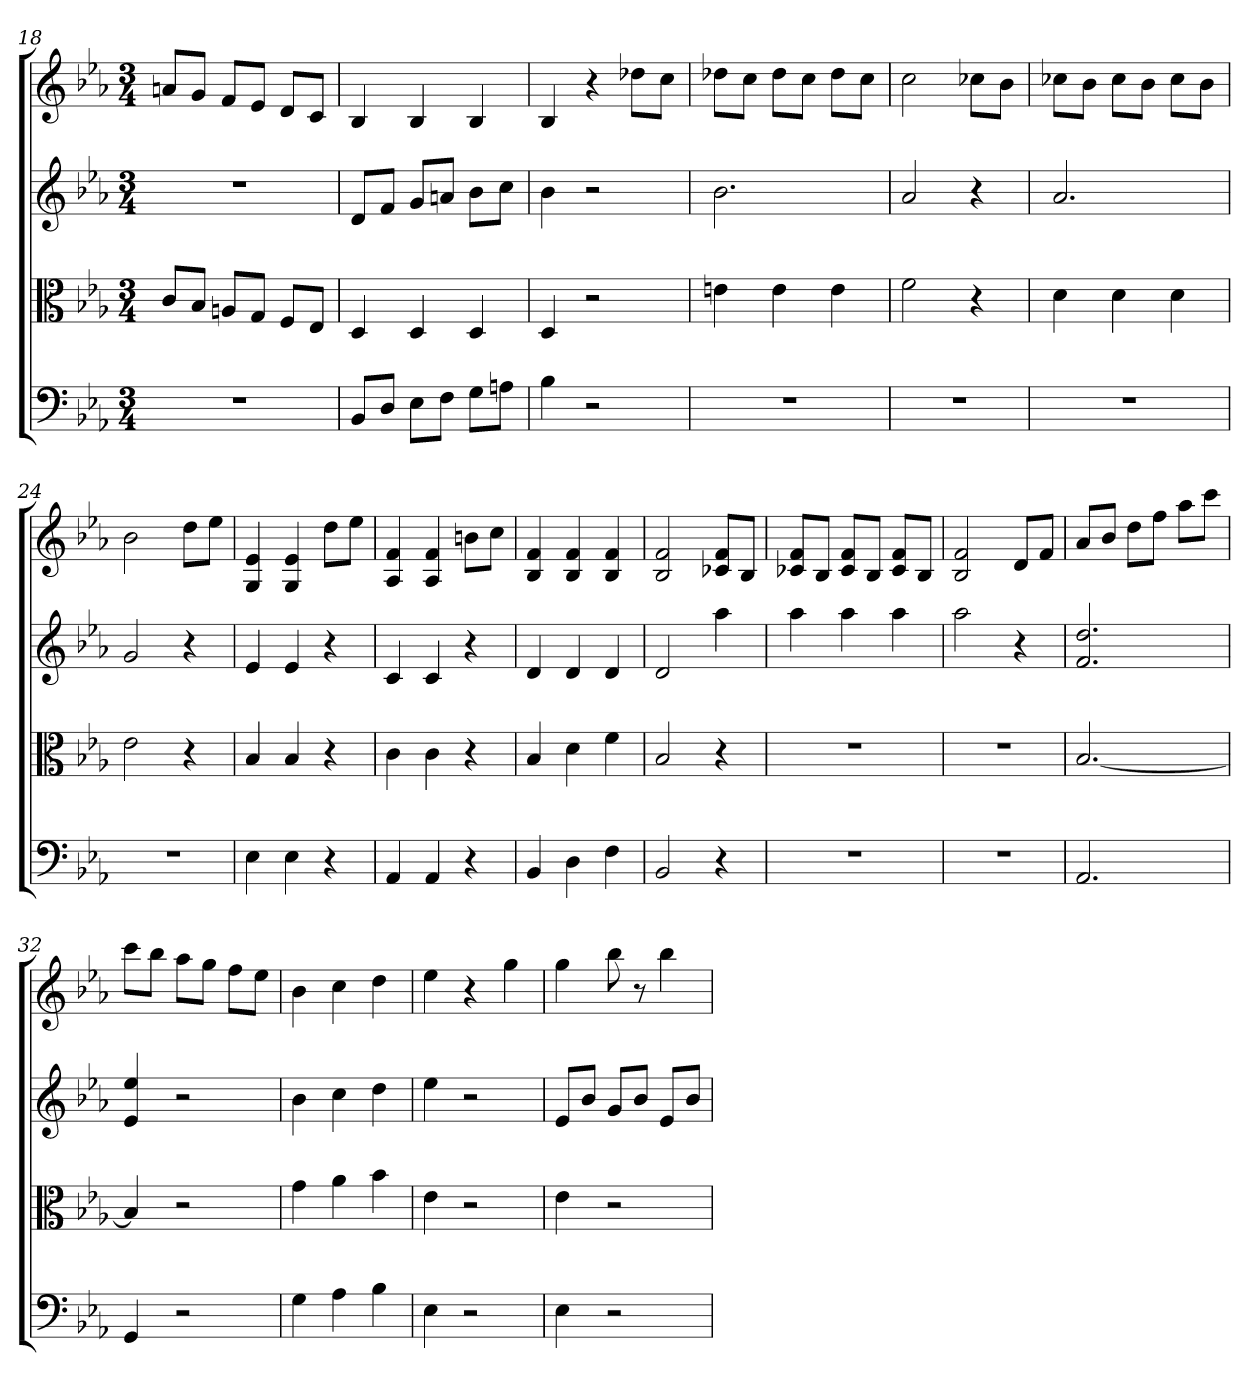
**kern	**kern	**kern	**kern
*part4	*part3	*part2	*part1
*staff4	*staff3	*staff2	*staff1
*clefF4	*clefC3	*	*
*k[b-e-a-]	*k[b-e-a-]	*k[b-e-a-]	*k[b-e-a-]
*E-:	*E-:	*E-:	*E-:
*M3/4	*M3/4	*M3/4	*M3/4
=18	=18	=18	=18
2.r	8c/L	2.r	8anL
.	8B-/J	.	8gJ
.	8An/L	.	8fL
.	8G/J	.	8e-J
.	8F/L	.	8dL
.	8E-/J	.	8cJ
=19	=19	=19	=19
8BB-/L	4D	8dL	4B-
8D/J	.	8fJ	.
8E-\L	4D	8gL	4B-
8F\J	.	8anJ	.
8G\L	4D	8b-L	4B-
8An\J	.	8ccJ	.
=20	=20	=20	=20
4B-	4D	4b-	4B-
2r	2r	2r	4r
.	.	.	8dd-XL
.	.	.	8ccJ
=21	=21	=21	=21
2.r	4en	2.b-	8dd-XL
.	.	.	8ccJ
.	4e	.	8dd-L
.	.	.	8ccJ
.	4e	.	8dd-L
.	.	.	8ccJ
=22	=22	=22	=22
2.r	2f	2a-	2cc
.	4r	4r	8cc-XL
.	.	.	8b-J
=23	=23	=23	=23
2.r	4d	2.a-	8cc-XL
.	.	.	8b-J
.	4d	.	8cc-L
.	.	.	8b-J
.	4d	.	8cc-L
.	.	.	8b-J
=24	=24	=24	=24
2.r	2e-	2g	2b-
.	4r	4r	8ddL
.	.	.	8ee-J
=25	=25	=25	=25
4E-	4B-	4e-	4G 4e-
4E-	4B-	4e-	4G 4e-
4r	4r	4r	8ddL
.	.	.	8ee-J
=26	=26	=26	=26
4AA-	4c	4c	4A- 4f
4AA-	4c	4c	4A- 4f
4r	4r	4r	8bnL
.	.	.	8ccJ
=27	=27	=27	=27
4BB-	4B-	4d	4B- 4f
4D	4d	4d	4B- 4f
4F	4f	4d	4B- 4f
=28	=28	=28	=28
2BB-	2B-	2d	2B- 2f
4r	4r	4aa-	8c-X 8fL
.	.	.	8B-J
=29	=29	=29	=29
2.r	2.r	4aa-	8c-X 8fL
.	.	.	8B-J
.	.	4aa-	8c- 8fL
.	.	.	8B-J
.	.	4aa-	8c- 8fL
.	.	.	8B-J
=30	=30	=30	=30
2.r	2.r	2aa-	2B- 2f
.	.	4r	8dL
.	.	.	8fJ
=31	=31	=31	=31
2.AA-	[2.B-	2.f 2.dd	8a-L
.	.	.	8b-J
.	.	.	8ddL
.	.	.	8ffJ
.	.	.	8aa-L
.	.	.	8cccJ
=32	=32	=32	=32
4GG	4B-]	4e- 4ee-	8cccL
.	.	.	8bb-J
2r	2r	2r	8aa-L
.	.	.	8ggJ
.	.	.	8ffL
.	.	.	8ee-J
=33	=33	=33	=33
4G	4g	4b-	4b-
4A-	4a-	4cc	4cc
4B-	4b-	4dd	4dd
=34	=34	=34	=34
4E-	4e-	4ee-	4ee-
2r	2r	2r	4r
.	.	.	4gg
=35	=35	=35	=35
4E-	4e-	8e-L	4gg
.	.	8b-J	.
2r	2r	8gL	8bb-
.	.	8b-J	8r
.	.	8e-L	4bb-
.	.	8b-J	.
=	=	=	=
*-	*-	*-	*-
